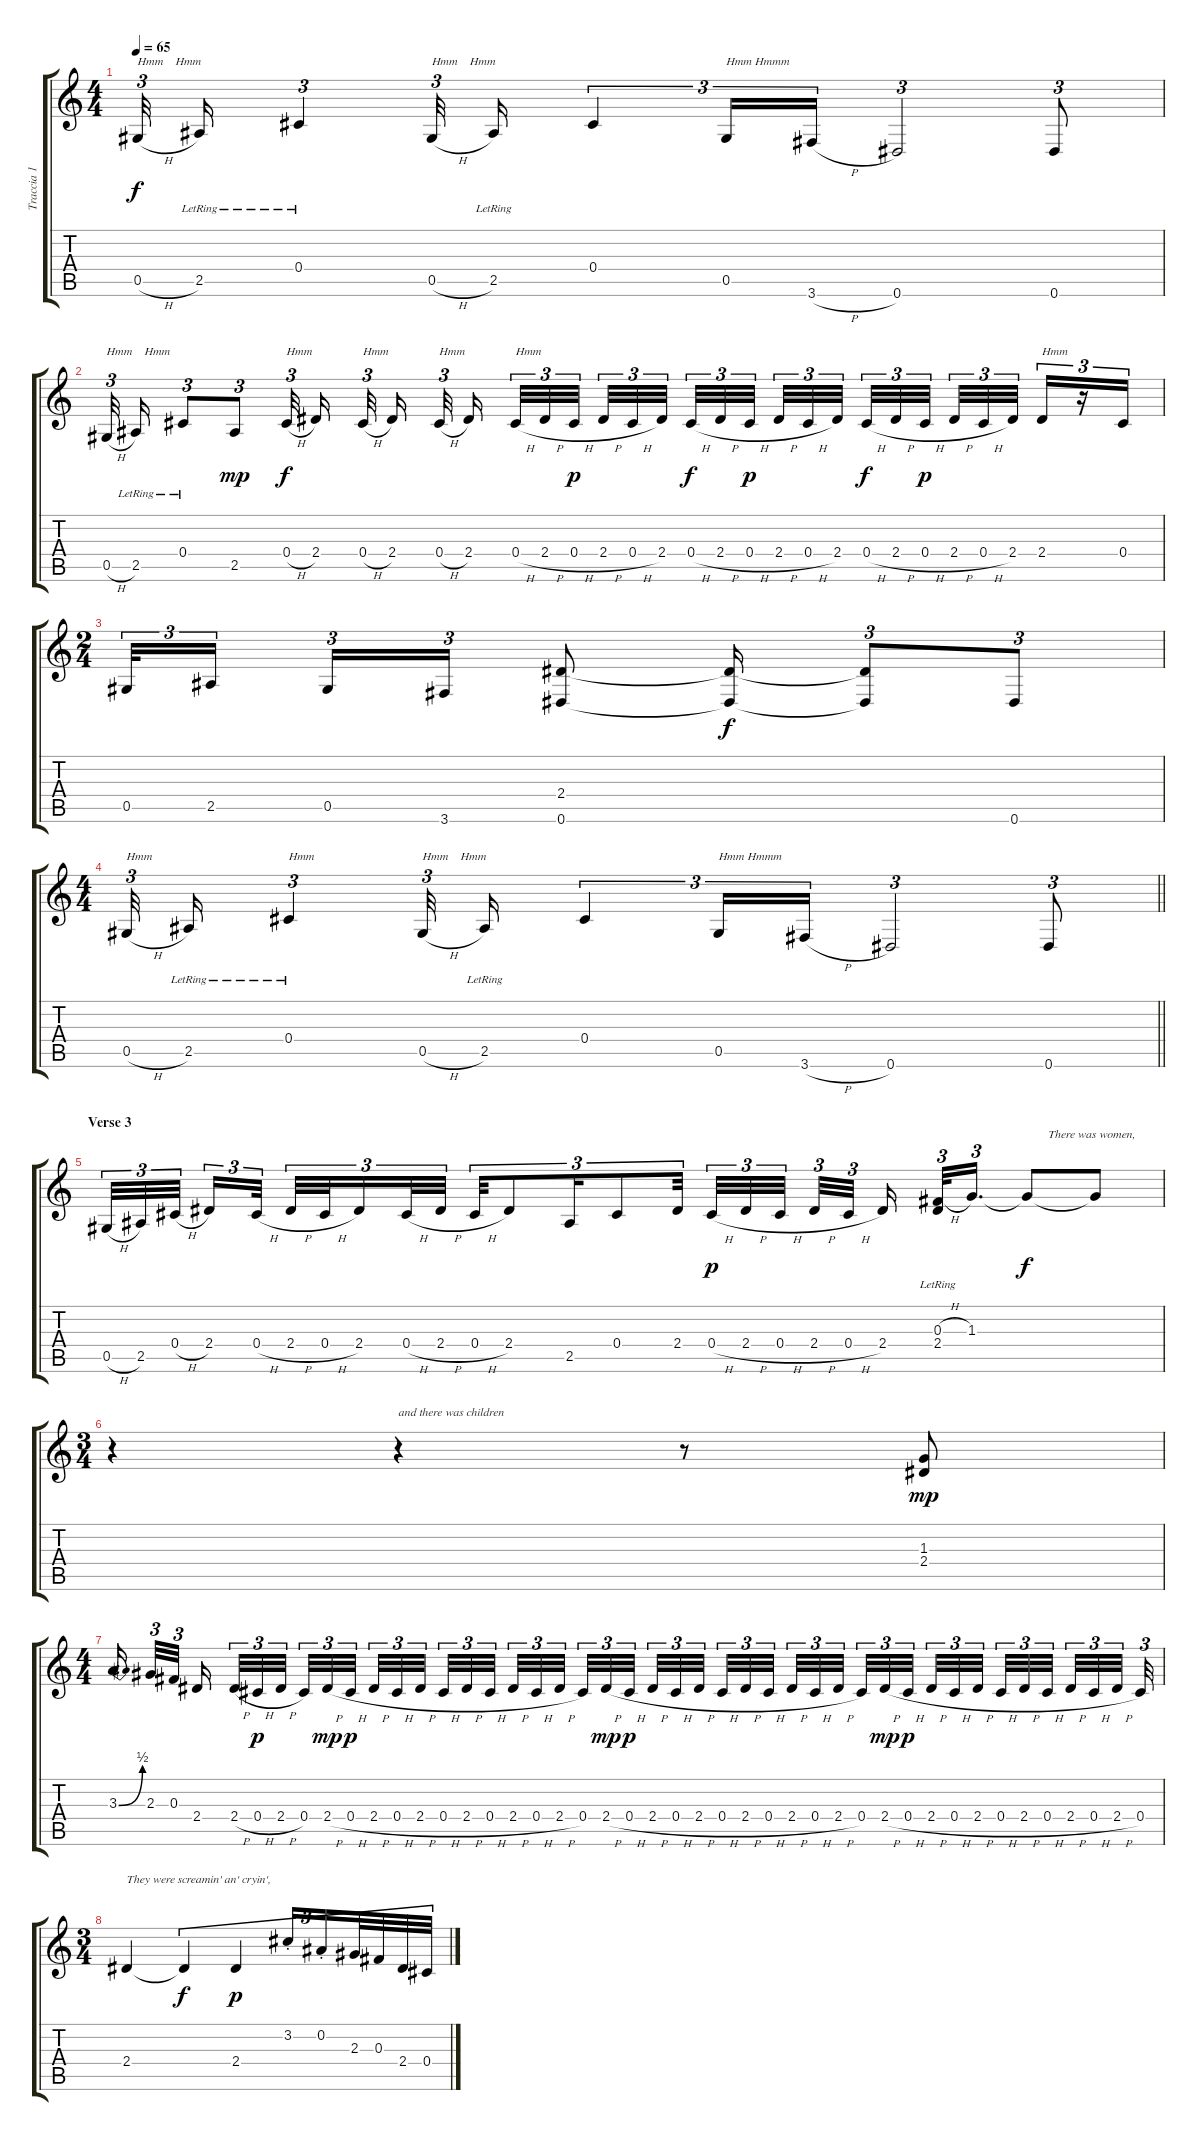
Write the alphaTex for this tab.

\track ("Traccia 1" "Traccia 1") {instrument acousticguitarsteel}
\staff {score tabs}
\tuning (Eb4 Bb3 Gb3 Db3 Ab2 Eb2) {hide}
\ts (4 4)
\tempo 65
\clef g2
\ks c
0.5{h}.32{tu (3 2) txt "Hmm    Hmm" dy f} 2.5{lr}.16 0.4{lr}.4{tu (3 2)} 0.5{h}.32{tu (3 2) txt "Hmm    Hmm"} 2.5{lr}.16 0.4.4{tu (3 2)} 0.5.16{tu (3 2) txt "Hmm Hmmm"} 3.6{h}.16{tu (3 2)} 0.6.2{tu (3 2)} 0.6.8{tu (3 2)} |
0.5{h}.32{tu (3 2) txt "Hmm    Hmm" beam splitsecondary} 2.5{lr}.16 0.4{lr}.8{tu (3 2)} 2.5.8{tu (3 2) dy mp} 0.4{h}.32{tu (3 2) txt "Hmm" dy f beam splitsecondary} 2.4.16{beam splitsecondary} 0.4{h}.32{tu (3 2) txt "Hmm" beam splitsecondary} 2.4.16{beam splitsecondary} 0.4{h}.32{tu (3 2) txt "Hmm"} 2.4.16 0.4{h}.32{tu (3 2) txt "Hmm"} 2.4{h}.32{tu (3 2)} 0.4{h}.32{tu (3 2) dy p beam splitsecondary} 2.4{h}.32{tu (3 2)} 0.4{h}.32{tu (3 2)} 2.4.32{tu (3 2) beam splitsecondary} 0.4{h}.32{tu (3 2) dy f} 2.4{h}.32{tu (3 2)} 0.4{h}.32{tu (3 2) dy p beam splitsecondary} 2.4{h}.32{tu (3 2)} 0.4{h}.32{tu (3 2)} 2.4.32{tu (3 2)} 0.4{h}.32{tu (3 2) dy f} 2.4{h}.32{tu (3 2)} 0.4{h}.32{tu (3 2) dy p beam splitsecondary} 2.4{h}.32{tu (3 2)} 0.4{h}.32{tu (3 2)} 2.4.32{tu (3 2) beam splitsecondary} 2.4.16{tu (3 2) txt "Hmm"} r.16{tu (3 2)} 0.4.16{tu (3 2)} |
\ts (2 4)
0.5.32{tu (3 2)} 2.5.16{tu (3 2) beam splitsecondary} 0.5.16{tu (3 2)} 3.6.16{tu (3 2)} (2.4 0.6).8 (2.4{t} 0.6{t}).16{dy f} (2.4{t} 0.6{t}).8{tu (3 2)} 0.6.8{tu (3 2)} |
\ts (4 4)
\barLineRight lightlight
0.5{h}.32{tu (3 2) txt "Hmm"} 2.5{lr}.16 0.4{lr}.4{tu (3 2) txt "Hmm"} 0.5{h}.32{tu (3 2) txt "Hmm    Hmm"} 2.5{lr}.16 0.4.4{tu (3 2)} 0.5.16{tu (3 2) txt "Hmm Hmmm"} 3.6{h}.16{tu (3 2)} 0.6.2{tu (3 2)} 0.6.8{tu (3 2)} |
\section ("" "Verse 3")
0.5{h}.32{tu (3 2)} 2.5.32{tu (3 2)} 0.4{h}.32{tu (3 2) beam splitsecondary} 2.4.16{tu (3 2)} 0.4{h}.32{tu (3 2) beam splitsecondary} 2.4{h}.32{tu (3 2)} 0.4{h}.32{tu (3 2)} 2.4.16{tu (3 2)} 0.4{h}.32{tu (3 2)} 2.4{h}.32{tu (3 2)} 0.4{h}.32{tu (3 2)} 2.4.8{tu (3 2)} 2.5.16{tu (3 2)} 0.4.8{tu (3 2)} 2.4.32{tu (3 2)} 0.4{h}.32{tu (3 2) dy p} 2.4{h}.32{tu (3 2)} 0.4{h}.32{tu (3 2) beam splitsecondary} 2.4{h}.32{tu (3 2)} 0.4{h}.32{tu (3 2) beam splitsecondary} 2.4.16{beam splitsecondary} (0.3{h} 2.4{lr}).32{tu (3 2)} 1.3.16{d tu (3 2)} 1.3{t}.8{txt "       There was women," dy f} 1.3{t}.8 |
\ts (3 4)
r.4 r.4{txt "and there was children"} r.8 (1.3 2.4).8{dy mp} |
\ts (4 4)
3.3{be (bend 0 0 60 2)}.16{beam splitsecondary} 2.3.32{tu (3 2)} 0.3.32{tu (3 2) beam splitsecondary} 2.4.16{beam splitsecondary} 2.4{h}.32{tu (3 2)} 0.4{h}.32{tu (3 2) dy p} 2.4{h}.32{tu (3 2) beam splitsecondary} 0.4.32{tu (3 2)} 2.4{h}.32{tu (3 2) dy mp} 0.4{h}.32{tu (3 2) dy p beam splitsecondary} 2.4{h}.32{tu (3 2)} 0.4{h}.32{tu (3 2)} 2.4{h}.32{tu (3 2) beam splitsecondary} 0.4{h}.32{tu (3 2)} 2.4{h}.32{tu (3 2)} 0.4{h}.32{tu (3 2) beam splitsecondary} 2.4{h}.32{tu (3 2)} 0.4{h}.32{tu (3 2)} 2.4{h}.32{tu (3 2) beam splitsecondary} 0.4.32{tu (3 2)} 2.4{h}.32{tu (3 2) dy mp} 0.4{h}.32{tu (3 2) dy p beam splitsecondary} 2.4{h}.32{tu (3 2)} 0.4{h}.32{tu (3 2)} 2.4{h}.32{tu (3 2) beam splitsecondary} 0.4{h}.32{tu (3 2)} 2.4{h}.32{tu (3 2)} 0.4{h}.32{tu (3 2) beam splitsecondary} 2.4{h}.32{tu (3 2)} 0.4{h}.32{tu (3 2)} 2.4{h}.32{tu (3 2) beam splitsecondary} 0.4.32{tu (3 2)} 2.4{h}.32{tu (3 2) dy mp} 0.4{h}.32{tu (3 2) dy p beam splitsecondary} 2.4{h}.32{tu (3 2)} 0.4{h}.32{tu (3 2)} 2.4{h}.32{tu (3 2) beam splitsecondary} 0.4{h}.32{tu (3 2)} 2.4{h}.32{tu (3 2)} 0.4{h}.32{tu (3 2) beam splitsecondary} 2.4{h}.32{tu (3 2)} 0.4{h}.32{tu (3 2)} 2.4{h}.32{tu (3 2) beam splitsecondary} 0.4.32{tu (3 2)} |
\ts (3 4)
2.4.4{txt "They were screamin' an' cryin',"} 2.4{t}.4{tu (3 2) dy f} 2.4.4{tu (3 2) dy p} 3.2{st}.16{tu (3 2)} 0.2{st}.16{tu (3 2)} 2.3.32{tu (3 2)} 0.3.32{tu (3 2)} 2.4.32{tu (3 2)} 0.4.32{tu (3 2)}
